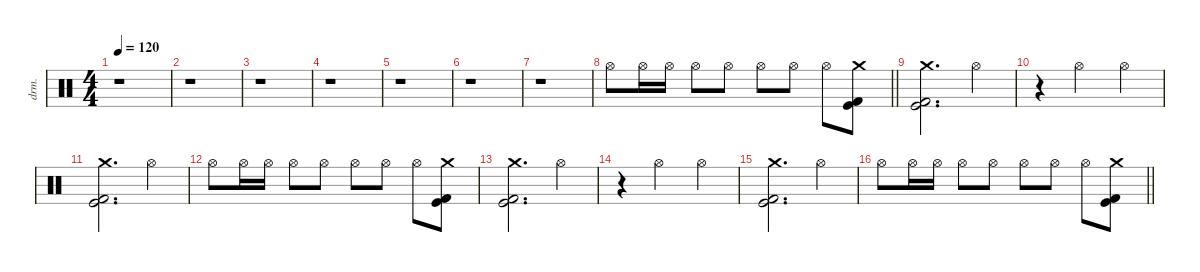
\defaultSystemsLayout 4
\hideDynamics
\bracketExtendMode nobrackets
\otherSystemsTrackNameOrientation horizontal
\track ("Lars" "drm.") {defaultSystemsLayout 4 instrument percussion}
\staff {score}
\articulation defaults
\ts (4 4)
\beaming (8 2 2 2 2)
\tempo 120
\clef neutral
\ks c
r.1{dy f beam Down} |
r.1{beam Down} |
r.1{beam Down} |
r.1{beam Down} |
r.1{beam Down} |
r.1{beam Down} |
r.1{beam Down} |
\barLineRight lightlight "Hi-Hat (open)".8{beam Down} "Hi-Hat (open)".16{beam Down} "Hi-Hat (open)".16{beam Down} "Hi-Hat (open)".8{beam Down} "Hi-Hat (open)".8{beam Down} "Hi-Hat (open)".8{beam Down} "Hi-Hat (open)".8{beam Down} "Hi-Hat (open)".8{beam Down}
("Crash medium (hit)" "Kick (hit)" "Kick (hit) 2").8{beam Down} |
("Crash medium (hit)" "Kick (hit)" "Kick (hit) 2").2{d beam Down} "Hi-Hat (open)".4{beam Down} |
r.4{beam Down} "Hi-Hat (open)".2{beam Down} "Hi-Hat (open)".4{beam Down} |
("Crash medium (hit)" "Kick (hit)" "Kick (hit) 2").2{d beam Down} "Hi-Hat (open)".4{beam Down} |
"Hi-Hat (open)".8{beam Down} "Hi-Hat (open)".16{beam Down} "Hi-Hat (open)".16{beam Down} "Hi-Hat (open)".8{beam Down} "Hi-Hat (open)".8{beam Down} "Hi-Hat (open)".8{beam Down} "Hi-Hat (open)".8{beam Down} "Hi-Hat (open)".8{beam Down} ("Crash medium (hit)" "Kick (hit)" "Kick (hit) 2").8{beam Down} |
("Crash medium (hit)" "Kick (hit)" "Kick (hit) 2").2{d beam Down} "Hi-Hat (open)".4{beam Down} |
r.4{beam Down} "Hi-Hat (open)".2{beam Down} "Hi-Hat (open)".4{beam Down} |
("Crash medium (hit)" "Kick (hit)" "Kick (hit) 2").2{d beam Down} "Hi-Hat (open)".4{beam Down} |
\barLineRight lightlight "Hi-Hat (open)".8{beam Down} "Hi-Hat (open)".16{beam Down} "Hi-Hat (open)".16{beam Down} "Hi-Hat (open)".8{beam Down} "Hi-Hat (open)".8{beam Down} "Hi-Hat (open)".8{beam Down} "Hi-Hat (open)".8{beam Down} "Hi-Hat (open)".8{beam Down}
("Crash medium (hit)" "Kick (hit)" "Kick (hit) 2").8{beam Down}
